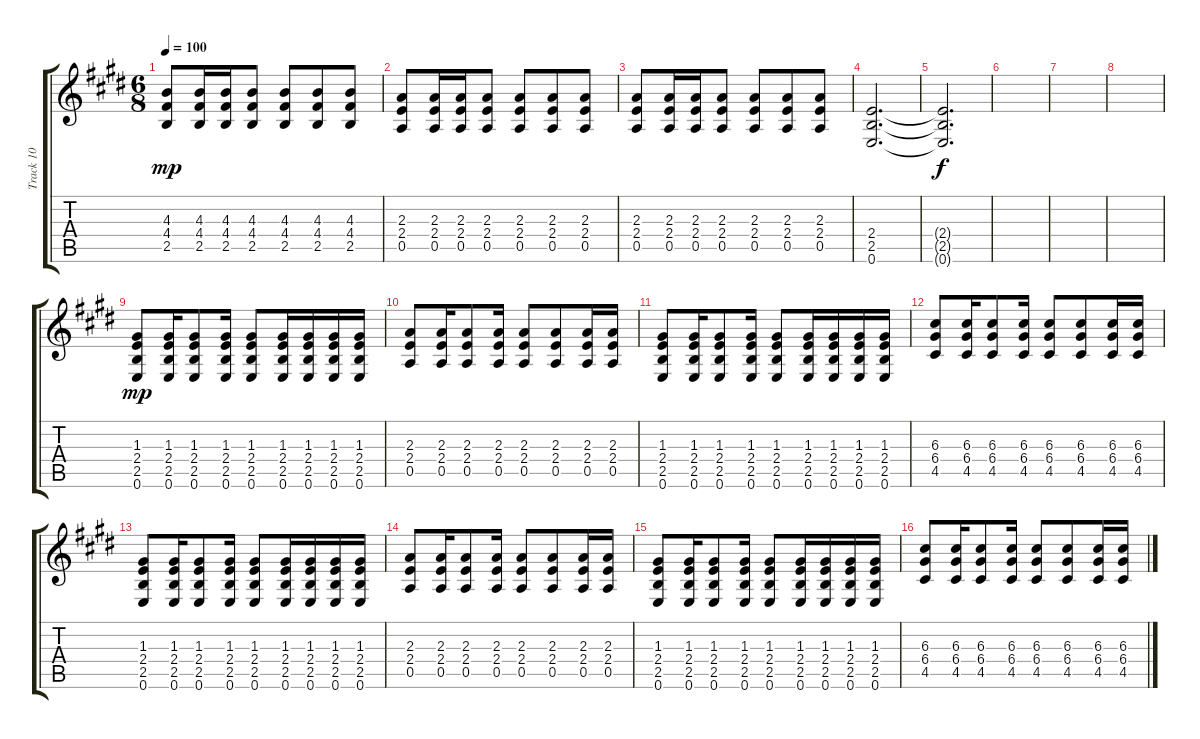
\track ("Track 10" "Track 10") {instrument overdrivenguitar}
\staff {score tabs}
\tuning (E4 B3 G3 D3 A2 E2) {hide}
\ts (6 8)
\tempo 100
\clef g2
\ks c#minor
(4.3 4.4 2.5).8{dy mp} (4.3 4.4 2.5).16 (4.3 4.4 2.5).16 (4.3 4.4 2.5).8 (4.3 4.4 2.5).8 (4.3 4.4 2.5).8 (4.3 4.4 2.5).8 |
(2.3 2.4 0.5).8 (2.3 2.4 0.5).16 (2.3 2.4 0.5).16 (2.3 2.4 0.5).8 (2.3 2.4 0.5).8 (2.3 2.4 0.5).8 (2.3 2.4 0.5).8 |
(2.3 2.4 0.5).8 (2.3 2.4 0.5).16 (2.3 2.4 0.5).16 (2.3 2.4 0.5).8 (2.3 2.4 0.5).8 (2.3 2.4 0.5).8 (2.3 2.4 0.5).8 |
(2.4 2.5 0.6).2{d} |
(2.4{t} 2.5{t} 0.6{t}).2{d dy f} |
|
|
|
(1.3 2.4 2.5 0.6).8{dy mp} (1.3 2.4 2.5 0.6).16 (1.3 2.4 2.5 0.6).8 (1.3 2.4 2.5 0.6).16 (1.3 2.4 2.5 0.6).8 (1.3 2.4 2.5 0.6).16 (1.3 2.4 2.5 0.6).16 (1.3 2.4 2.5 0.6).16 (1.3 2.4 2.5 0.6).16 |
(2.3 2.4 0.5).8 (2.3 2.4 0.5).16 (2.3 2.4 0.5).8 (2.3 2.4 0.5).16 (2.3 2.4 0.5).8 (2.3 2.4 0.5).8 (2.3 2.4 0.5).16 (2.3 2.4 0.5).16 |
(1.3 2.4 2.5 0.6).8 (1.3 2.4 2.5 0.6).16 (1.3 2.4 2.5 0.6).8 (1.3 2.4 2.5 0.6).16 (1.3 2.4 2.5 0.6).8 (1.3 2.4 2.5 0.6).16 (1.3 2.4 2.5 0.6).16 (1.3 2.4 2.5 0.6).16 (1.3 2.4 2.5 0.6).16 |
(6.3 6.4 4.5).8 (6.3 6.4 4.5).16 (6.3 6.4 4.5).8 (6.3 6.4 4.5).16 (6.3 6.4 4.5).8 (6.3 6.4 4.5).8 (6.3 6.4 4.5).16 (6.3 6.4 4.5).16 |
(1.3 2.4 2.5 0.6).8 (1.3 2.4 2.5 0.6).16 (1.3 2.4 2.5 0.6).8 (1.3 2.4 2.5 0.6).16 (1.3 2.4 2.5 0.6).8 (1.3 2.4 2.5 0.6).16 (1.3 2.4 2.5 0.6).16 (1.3 2.4 2.5 0.6).16 (1.3 2.4 2.5 0.6).16 |
(2.3 2.4 0.5).8 (2.3 2.4 0.5).16 (2.3 2.4 0.5).8 (2.3 2.4 0.5).16 (2.3 2.4 0.5).8 (2.3 2.4 0.5).8 (2.3 2.4 0.5).16 (2.3 2.4 0.5).16 |
(1.3 2.4 2.5 0.6).8 (1.3 2.4 2.5 0.6).16 (1.3 2.4 2.5 0.6).8 (1.3 2.4 2.5 0.6).16 (1.3 2.4 2.5 0.6).8 (1.3 2.4 2.5 0.6).16 (1.3 2.4 2.5 0.6).16 (1.3 2.4 2.5 0.6).16 (1.3 2.4 2.5 0.6).16 |
(6.3 6.4 4.5).8 (6.3 6.4 4.5).16 (6.3 6.4 4.5).8 (6.3 6.4 4.5).16 (6.3 6.4 4.5).8 (6.3 6.4 4.5).8 (6.3 6.4 4.5).16 (6.3 6.4 4.5).16
